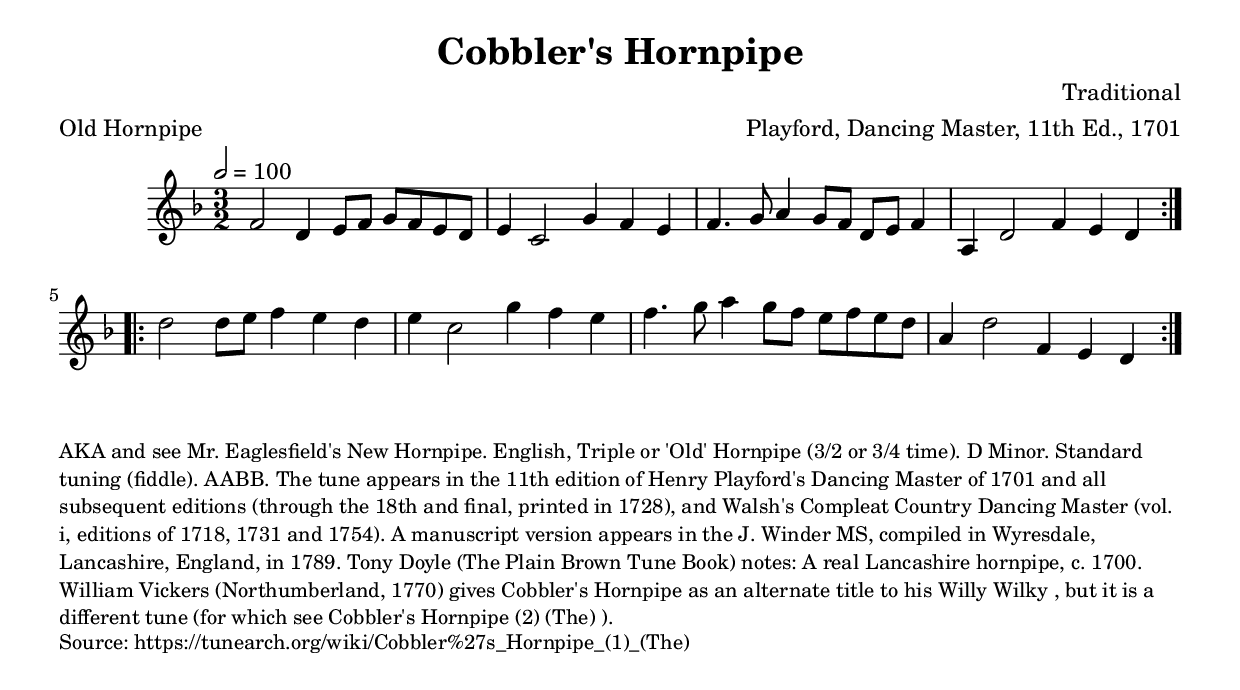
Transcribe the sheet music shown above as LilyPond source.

\version "2.20.0"
\language "english"

\paper {
  print-all-headers = ##t
}

\score {
  \header {
    arranger = "Playford, Dancing Master, 11th Ed., 1701"
    composer = "Traditional"
    meter = "Old Hornpipe"
    origin = "England;London"
    title = "Cobbler's Hornpipe"
    transcription = "Chris Partington"
  }

  \relative c' {
    \time 3/2
    \tempo  2=100
    \key g \dorian

    \repeat volta 2 {
      f2    d4    e8    f8    g8    f8    e8    d8 |
      e4    c2    g'4    f4    e4 |
      f4.    g8    a4    g8    f8  d8    e8    f4 |
      a,4    d2    f4    e4    d4
    }

    \repeat volta 2 {
      d'2    d8    e8    f4    e4    d4  |
      e4    c2    g'4    f4    e4  |
      f4.    g8    a4    g8  f8    e8    f8    e8    d8  |
      a4    d2    f,4    e4  d4
    }
  }
}

\markup \smaller \wordwrap {
  AKA and see "Mr. Eaglesfield's New Hornpipe." English, Triple or 'Old' Hornpipe (3/2 or 3/4 time). D Minor. Standard tuning (fiddle). AABB. The tune appears in the 11th edition of Henry Playford's Dancing Master of 1701 and all subsequent editions (through the 18th and final, printed in 1728), and Walsh's Compleat Country Dancing Master (vol. i, editions of 1718, 1731 and 1754). A manuscript version appears in the J. Winder MS, compiled in Wyresdale, Lancashire, England, in 1789. Tony Doyle (The Plain Brown Tune Book) notes: "A real Lancashire hornpipe, c. 1700." William Vickers (Northumberland, 1770) gives "Cobbler's Hornpipe" as an alternate title to his "Willy Wilky", but it is a different tune (for which see "Cobbler's Hornpipe (2) (The)").
}
\markup \smaller \wordwrap {
  Source: https://tunearch.org/wiki/Cobbler%27s_Hornpipe_(1)_(The)
}
